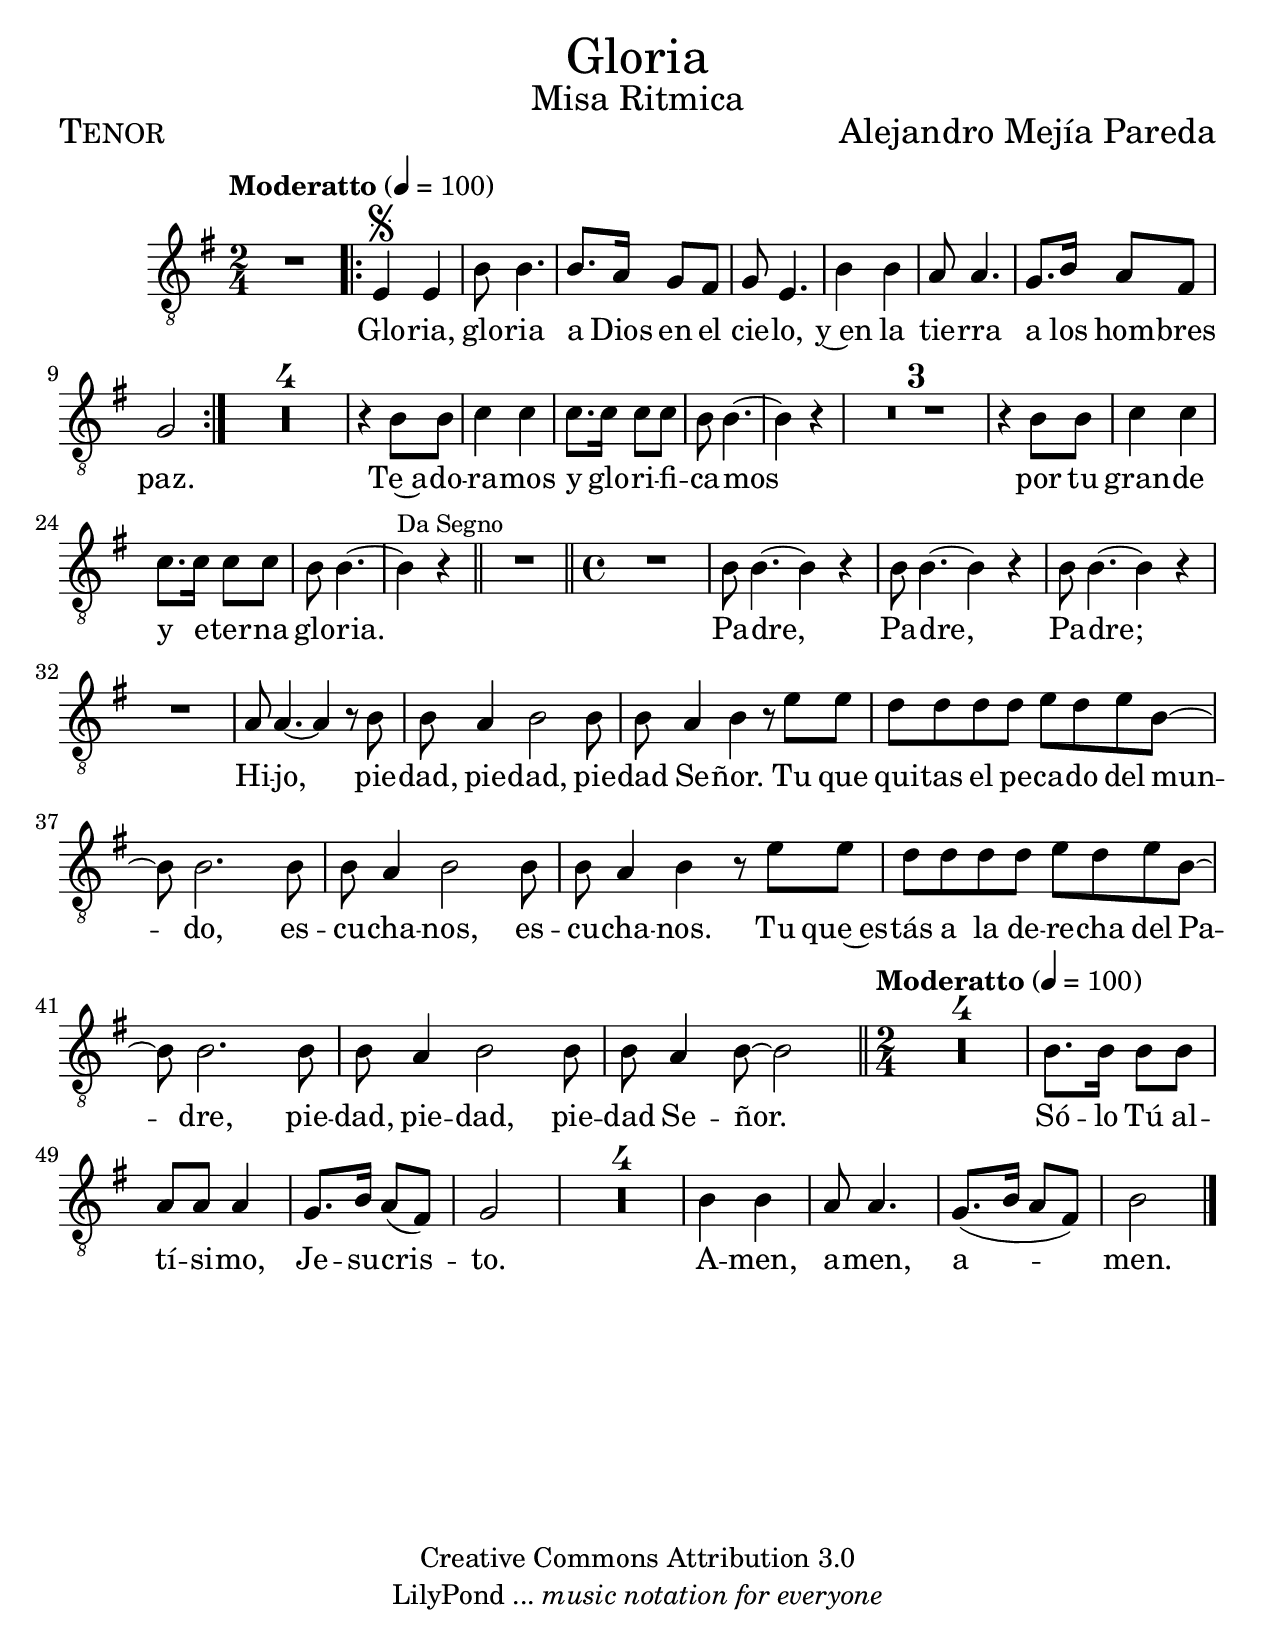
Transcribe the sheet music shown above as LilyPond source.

% ****************************************************************
%	Gloria ritmico - Tenor
%	by serach.sam@
% ****************************************************************
\language "espanol"
\version "2.19.49"

\include "melodia.ily"

#(set-global-staff-size 24)

% --- Parametro globales

\markup { \fill-line { \center-column { \fontsize #5 \titulo \fontsize #2 \subtitulo } } }
\markup { \fill-line { \fontsize #2 \smallCaps "Tenor" \fontsize #2 \autor  } }

\header {
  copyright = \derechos
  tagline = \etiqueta
  breakbefore = ##t
}

% --- Musica

% --- Letra

\score {
  <<
    \new Staff <<
      \new Voice = "voz" << \global \tenor >>
      \new Lyrics \lyricsto "voz" \letra_tenor
    >>
  >>
  \midi {}
  \layout {}
}

\paper {
  #(set-paper-size "letter")
}